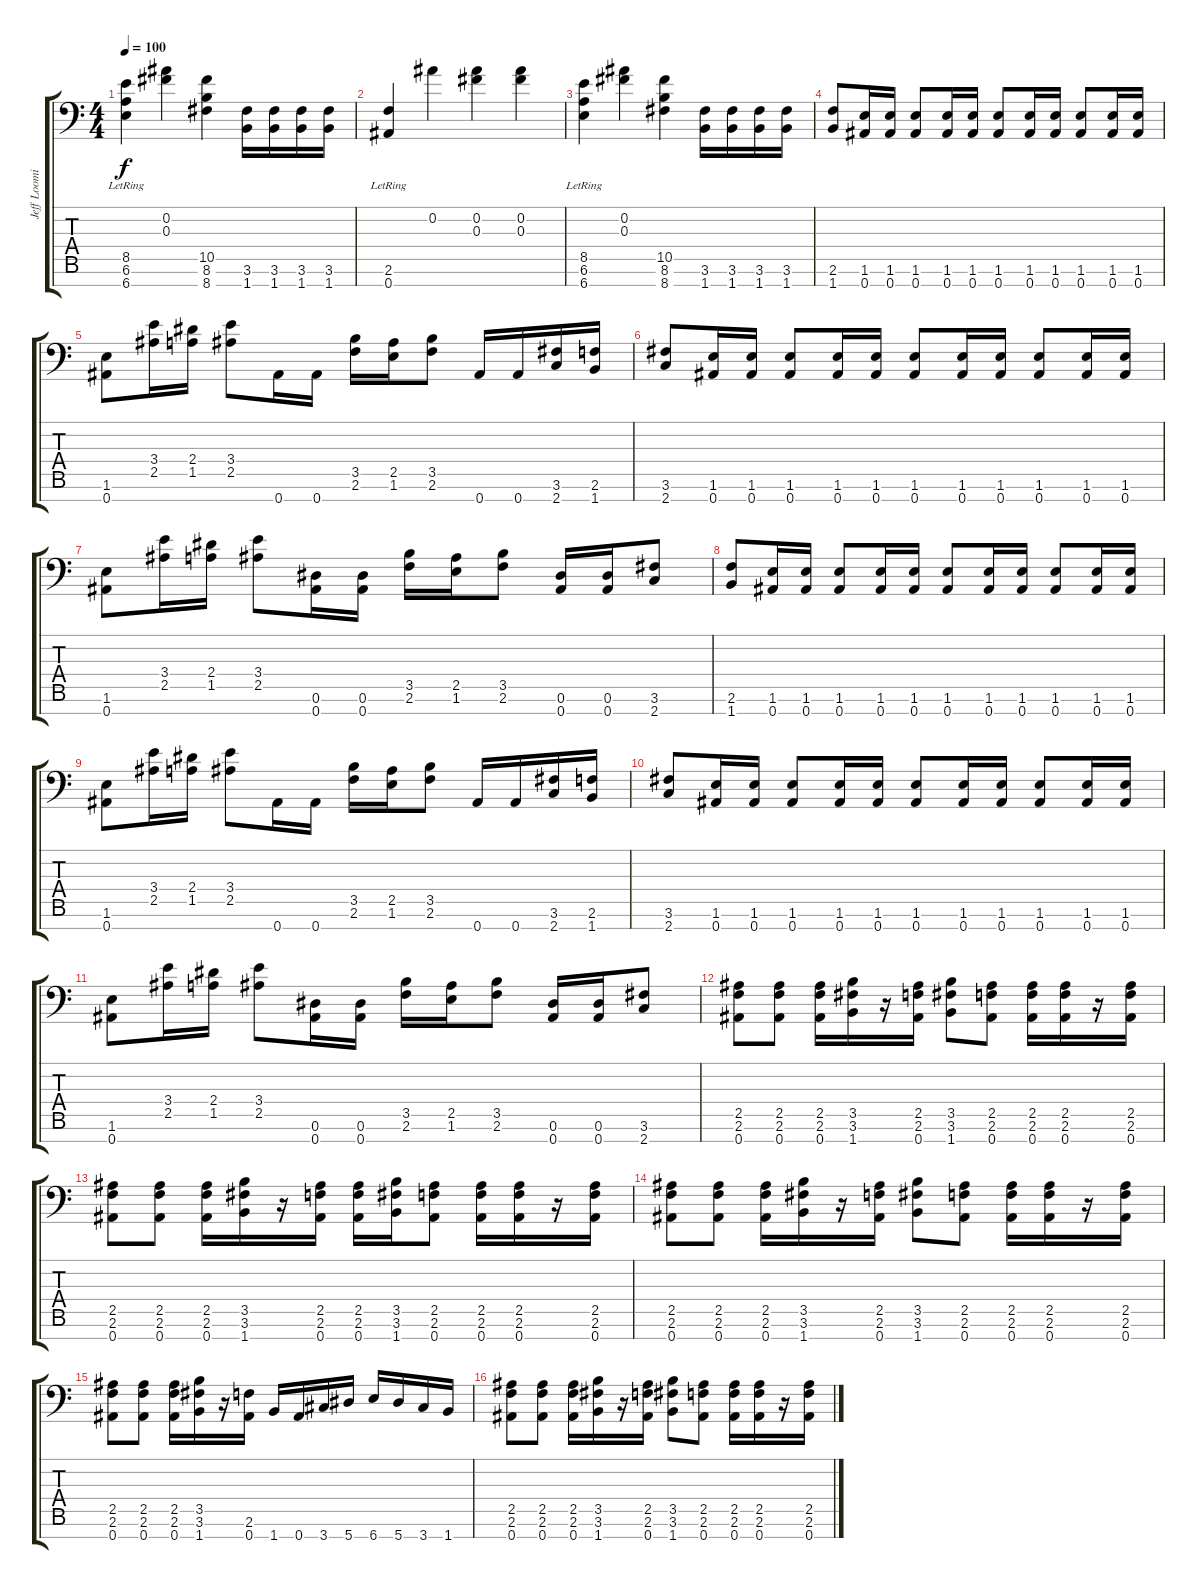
\track ("Jeff Loomis" "Jeff Loomi") {instrument distortionguitar}
\staff {score tabs}
\tuning (Eb4 Bb3 Gb3 Db3 Ab2 Eb2 Bb1) {hide}
\ts (4 4)
\tempo 100
\clef f4
\ks c
(8.5{lr} 6.6{lr} 6.7).4{dy f} (0.2 0.3).4 (10.5 8.6 8.7).4 (3.6 1.7).16 (3.6 1.7).16 (3.6 1.7).16 (3.6 1.7).16 |
(2.6{lr} 0.7{lr}).4 0.2.4 (0.2 0.3).4 (0.2 0.3).4 |
(8.5{lr} 6.6{lr} 6.7).4 (0.2 0.3).4 (10.5 8.6 8.7).4 (3.6 1.7).16 (3.6 1.7).16 (3.6 1.7).16 (3.6 1.7).16 |
(2.6 1.7).8 (1.6 0.7).16 (1.6 0.7).16 (1.6 0.7).8 (1.6 0.7).16 (1.6 0.7).16 (1.6 0.7).8 (1.6 0.7).16 (1.6 0.7).16 (1.6 0.7).8 (1.6 0.7).16 (1.6 0.7).16 |
(1.6 0.7).8 (3.4 2.5).16 (2.4 1.5).16 (3.4 2.5).8 0.7.16 0.7.16 (3.5 2.6).16 (2.5 1.6).16 (3.5 2.6).8 0.7.16 0.7.16 (3.6 2.7).16 (2.6 1.7).16 |
(3.6 2.7).8 (1.6 0.7).16 (1.6 0.7).16 (1.6 0.7).8 (1.6 0.7).16 (1.6 0.7).16 (1.6 0.7).8 (1.6 0.7).16 (1.6 0.7).16 (1.6 0.7).8 (1.6 0.7).16 (1.6 0.7).16 |
(1.6 0.7).8 (3.4 2.5).16 (2.4 1.5).16 (3.4 2.5).8 (0.6 0.7).16 (0.6 0.7).16 (3.5 2.6).16 (2.5 1.6).16 (3.5 2.6).8 (0.6 0.7).16 (0.6 0.7).16 (3.6 2.7).8 |
(2.6 1.7).8 (1.6 0.7).16 (1.6 0.7).16 (1.6 0.7).8 (1.6 0.7).16 (1.6 0.7).16 (1.6 0.7).8 (1.6 0.7).16 (1.6 0.7).16 (1.6 0.7).8 (1.6 0.7).16 (1.6 0.7).16 |
(1.6 0.7).8 (3.4 2.5).16 (2.4 1.5).16 (3.4 2.5).8 0.7.16 0.7.16 (3.5 2.6).16 (2.5 1.6).16 (3.5 2.6).8 0.7.16 0.7.16 (3.6 2.7).16 (2.6 1.7).16 |
(3.6 2.7).8 (1.6 0.7).16 (1.6 0.7).16 (1.6 0.7).8 (1.6 0.7).16 (1.6 0.7).16 (1.6 0.7).8 (1.6 0.7).16 (1.6 0.7).16 (1.6 0.7).8 (1.6 0.7).16 (1.6 0.7).16 |
(1.6 0.7).8 (3.4 2.5).16 (2.4 1.5).16 (3.4 2.5).8 (0.6 0.7).16 (0.6 0.7).16 (3.5 2.6).16 (2.5 1.6).16 (3.5 2.6).8 (0.6 0.7).16 (0.6 0.7).16 (3.6 2.7).8 |
(2.5 2.6 0.7).8 (2.5 2.6 0.7).8 (2.5 2.6 0.7).16 (3.5 3.6 1.7).16 r.16 (2.5 2.6 0.7).16 (3.5 3.6 1.7).8 (2.5 2.6 0.7).8 (2.5 2.6 0.7).16 (2.5 2.6 0.7).16 r.16 (2.5 2.6 0.7).16 |
(2.5 2.6 0.7).8 (2.5 2.6 0.7).8 (2.5 2.6 0.7).16 (3.5 3.6 1.7).16 r.16 (2.5 2.6 0.7).16 (2.5 2.6 0.7).16 (3.5 3.6 1.7).16 (2.5 2.6 0.7).8 (2.5 2.6 0.7).16 (2.5 2.6 0.7).16 r.16 (2.5 2.6 0.7).16 |
(2.5 2.6 0.7).8 (2.5 2.6 0.7).8 (2.5 2.6 0.7).16 (3.5 3.6 1.7).16 r.16 (2.5 2.6 0.7).16 (3.5 3.6 1.7).8 (2.5 2.6 0.7).8 (2.5 2.6 0.7).16 (2.5 2.6 0.7).16 r.16 (2.5 2.6 0.7).16 |
(2.5 2.6 0.7).8 (2.5 2.6 0.7).8 (2.5 2.6 0.7).16 (3.5 3.6 1.7).16 r.16 (2.6 0.7).16 1.7.16 0.7.16 3.7.16 5.7.16 6.7.16 5.7.16 3.7.16 1.7.16 |
(2.5 2.6 0.7).8 (2.5 2.6 0.7).8 (2.5 2.6 0.7).16 (3.5 3.6 1.7).16 r.16 (2.5 2.6 0.7).16 (3.5 3.6 1.7).8 (2.5 2.6 0.7).8 (2.5 2.6 0.7).16 (2.5 2.6 0.7).16 r.16 (2.5 2.6 0.7).16
